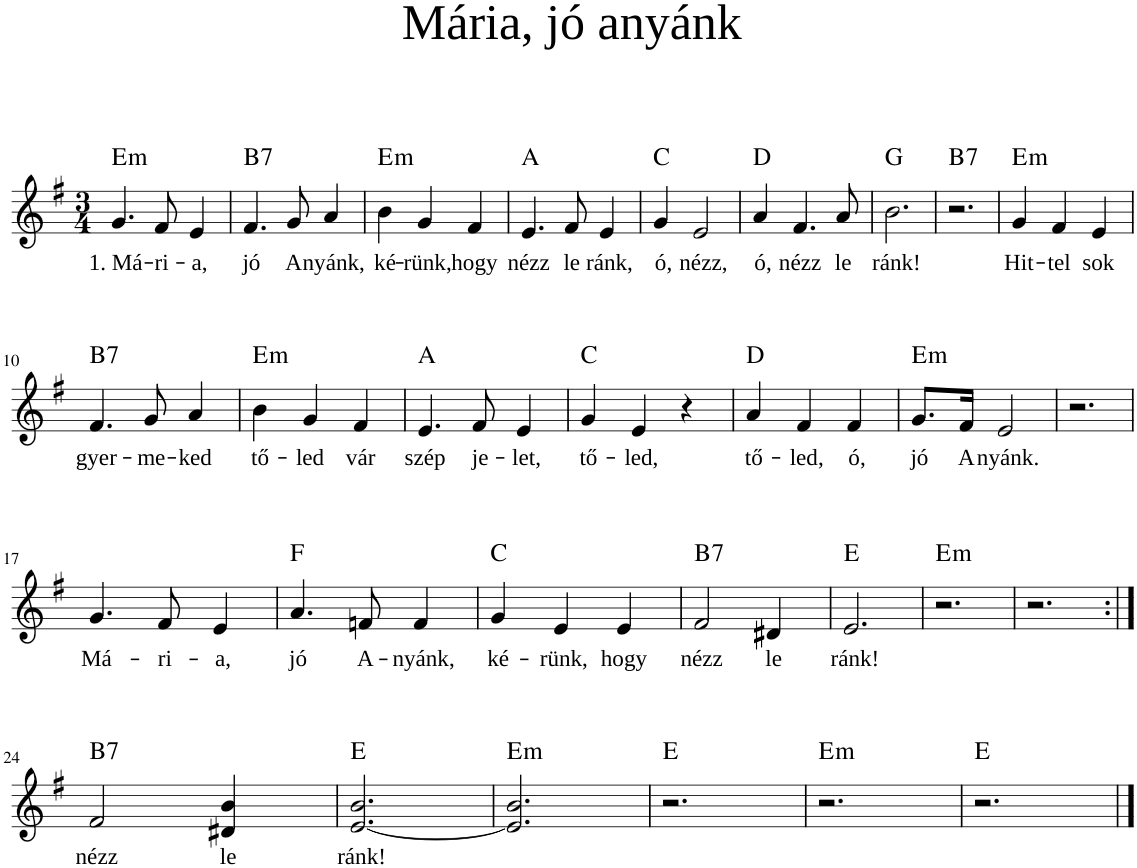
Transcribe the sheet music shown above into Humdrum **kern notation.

**kern	**text	**harte
*part1	*part1	*part1
*staff1	*staff1	*
*I"Voice	*	*
*clefG2	*	*
*k[f#]	*	*
*M3/4	*	*
=1	=1	=1
!	!LO:LY:b	!LO:H:kt=m
4.g/	1. Má-	E:min
!	!LO:LY:b	!
8f#/	-ri-	.
!	!LO:LY:b	!
4e/	-a,	.
=2	=2	=2
!	!LO:LY:b	!LO:H:kt=7
4.f#/	jó	B:7
!	!LO:LY:b	!
8g/	A-	.
!	!LO:LY:b	!
4a/	-nyánk,	.
=3	=3	=3
!	!LO:LY:b	!LO:H:kt=m
4b\	ké-	E:min
!	!LO:LY:b	!
4g/	-rünk,	.
!	!LO:LY:b	!
4f#/	hogy	.
=4	=4	=4
!	!LO:LY:b	!
4.e/	nézz	A:maj
!	!LO:LY:b	!
8f#/	le	.
!	!LO:LY:b	!
4e/	ránk,	.
=5	=5	=5
!	!LO:LY:b	!
4g/	ó,	C:maj
!	!LO:LY:b	!
2e/	nézz,	.
=6	=6	=6
!	!LO:LY:b	!
4a/	ó,	D:maj
!	!LO:LY:b	!
4.f#/	nézz	.
!	!LO:LY:b	!
8a/	le	.
=7	=7	=7
!	!LO:LY:b	!
2.b\	ránk!	G:maj
=8	=8	=8
!	!	!LO:H:kt=7
2.r	.	B:7
=9	=9	=9
!	!LO:LY:b	!LO:H:kt=m
4g/	Hit-	E:min
!	!LO:LY:b	!
4f#/	-tel	.
!	!LO:LY:b	!
4e/	sok	.
!!LO:LB:g=z
=10	=10	=10
!	!LO:LY:b	!LO:H:kt=7
4.f#/	gyer-	B:7
!	!LO:LY:b	!
8g/	-me-	.
!	!LO:LY:b	!
4a/	-ked	.
=11	=11	=11
!	!LO:LY:b	!LO:H:kt=m
4b\	tő-	E:min
!	!LO:LY:b	!
4g/	-led	.
!	!LO:LY:b	!
4f#/	vár	.
=12	=12	=12
!	!LO:LY:b	!
4.e/	szép	A:maj
!	!LO:LY:b	!
8f#/	je-	.
!	!LO:LY:b	!
4e/	-let,	.
=13	=13	=13
!	!LO:LY:b	!
4g/	tő-	C:maj
!	!LO:LY:b	!
4e/	-led,	.
4r	.	.
=14	=14	=14
!	!LO:LY:b	!
4a/	tő-	D:maj
!	!LO:LY:b	!
4f#/	-led,	.
!	!LO:LY:b	!
4f#/	ó,	.
=15	=15	=15
!	!LO:LY:b	!LO:H:kt=m
8.g/L	jó	E:min
!	!LO:LY:b	!
16f#/Jk	A-	.
!	!LO:LY:b	!
2e/	-nyánk.	.
=16	=16	=16
2.r	.	.
!!LO:LB:g=z
=17	=17	=17
!	!LO:LY:b	!
4.g/	Má-	.
!	!LO:LY:b	!
8f#/	-ri-	.
!	!LO:LY:b	!
4e/	-a,	.
=18	=18	=18
!	!LO:LY:b	!
4.a/	jó	F:maj
!	!LO:LY:b	!
8fn/	A-	.
!	!LO:LY:b	!
4f/	-nyánk,	.
=19	=19	=19
!	!LO:LY:b	!
4g/	ké-	C:maj
!	!LO:LY:b	!
4e/	-rünk,	.
!	!LO:LY:b	!
4e/	hogy	.
=20	=20	=20
!	!LO:LY:b	!LO:H:kt=7
2f#/	nézz	B:7
!	!LO:LY:b	!
4d#X/	le	.
=21	=21	=21
!	!LO:LY:b	!
2.e/	ránk!	E:maj
=22	=22	=22
!	!	!LO:H:kt=m
2.r	.	E:min
=23	=23	=23
2.r	.	.
!!LO:LB:g=z
=24:|!	=24:|!	=24:|!
!	!LO:LY:b	!LO:H:kt=7
2f#/	nézz	B:7
!	!LO:LY:b	!
4d#X/ 4b/	le	.
=25	=25	=25
!	!LO:LY:b	!
[2.e/ 2.b/	ránk!	E:maj
=26	=26	=26
!	!	!LO:H:kt=m
2.e/] 2.b/	.	E:min
=27	=27	=27
2.r	.	E:maj
=28	=28	=28
!	!	!LO:H:kt=m
2.r	.	E:min
=29	=29	=29
2.r	.	E:maj
==	==	==
*-	*-	*-
